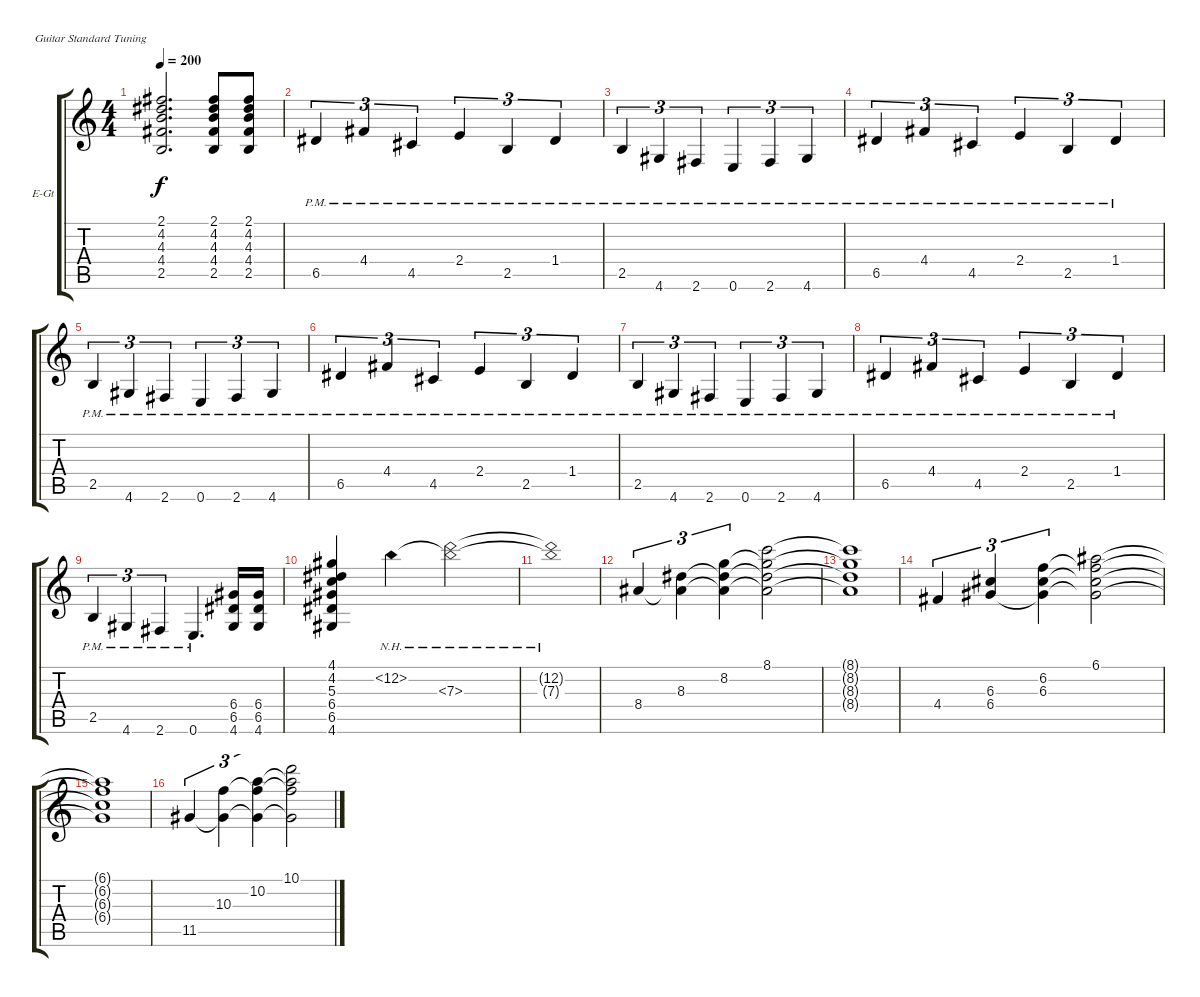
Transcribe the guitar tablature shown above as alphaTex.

\defaultSystemsLayout 4
\bracketExtendMode groupsimilarinstruments
\firstSystemTrackNameOrientation horizontal
\otherSystemsTrackNameOrientation horizontal
\track ("Electric Guitar (Drive)" "E-Gt") {instrument overdrivenguitar}
\staff {score tabs}
\tuning (E4 B3 G3 D3 A2 E2)
\ts (4 4)
\tempo 200
\clef g2
\ks c
(2.5{t} 4.4{t} 4.3{t} 4.2{t} 2.1{t}).2{d dy f} (2.5 2.1 4.2 4.3 4.4).8 (2.5 4.4 4.3 4.2 2.1).8 |
6.5{pm}.4{tu (3 2)} 4.4{pm}.4{tu (3 2)} 4.5{pm}.4{tu (3 2)} 2.4{pm}.4{tu (3 2)} 2.5{pm}.4{tu (3 2)} 1.4{pm}.4{tu (3 2)} |
2.5{pm}.4{tu (3 2)} 4.6{pm}.4{tu (3 2)} 2.6{pm}.4{tu (3 2)} 0.6{pm}.4{tu (3 2)} 2.6{pm}.4{tu (3 2)} 4.6{pm}.4{tu (3 2)} |
6.5{pm}.4{tu (3 2)} 4.4{pm}.4{tu (3 2)} 4.5{pm}.4{tu (3 2)} 2.4{pm}.4{tu (3 2)} 2.5{pm}.4{tu (3 2)} 1.4{pm}.4{tu (3 2)} |
2.5{pm}.4{tu (3 2)} 4.6{pm}.4{tu (3 2)} 2.6{pm}.4{tu (3 2)} 0.6{pm}.4{tu (3 2)} 2.6{pm}.4{tu (3 2)} 4.6{pm}.4{tu (3 2)} |
6.5{pm}.4{tu (3 2)} 4.4{pm}.4{tu (3 2)} 4.5{pm}.4{tu (3 2)} 2.4{pm}.4{tu (3 2)} 2.5{pm}.4{tu (3 2)} 1.4{pm}.4{tu (3 2)} |
2.5{pm}.4{tu (3 2)} 4.6{pm}.4{tu (3 2)} 2.6{pm}.4{tu (3 2)} 0.6{pm}.4{tu (3 2)} 2.6{pm}.4{tu (3 2)} 4.6{pm}.4{tu (3 2)} |
6.5{pm}.4{tu (3 2)} 4.4{pm}.4{tu (3 2)} 4.5{pm}.4{tu (3 2)} 2.4{pm}.4{tu (3 2)} 2.5{pm}.4{tu (3 2)} 1.4{pm}.4{tu (3 2)} |
2.5{pm}.4{tu (3 2)} 4.6{pm}.4{tu (3 2)} 2.6{pm}.4{tu (3 2)} 0.6{pm}.4{d} (4.6 6.5 6.4).16 (4.6 6.5 6.4).16 |
(4.6 6.5 6.4 5.3 4.2 4.1).4 12.2{nh}.4 (7.3{nh} 12.2{nh t}).2 |
(7.3{nh t} 12.2{nh t}).1 |
8.4.4{tu (3 2)} (8.3 8.4{t}).4{tu (3 2)} (8.2 8.3{t} 8.4{t}).4{tu (3 2)} (8.1 8.2{t} 8.3{t} 8.4{t}).2 |
(8.1{t} 8.2{t} 8.3{t} 8.4{t}).1 |
4.4.4{tu (3 2)} (6.3 6.4).4{tu (3 2)} (6.2 6.4{t} 6.3).4{tu (3 2)} (6.1 6.2{t} 6.3{t} 6.4{t}).2 |
(6.1{t} 6.2{t} 6.3{t} 6.4{t}).1 |
11.5.4{tu (3 2)} (10.3 11.5{t}).4{tu (3 2)} (10.2 11.5{t} 10.3{t}).4{tu (3 2)} (10.1 10.2{t} 10.3{t} 11.5{t}).2
